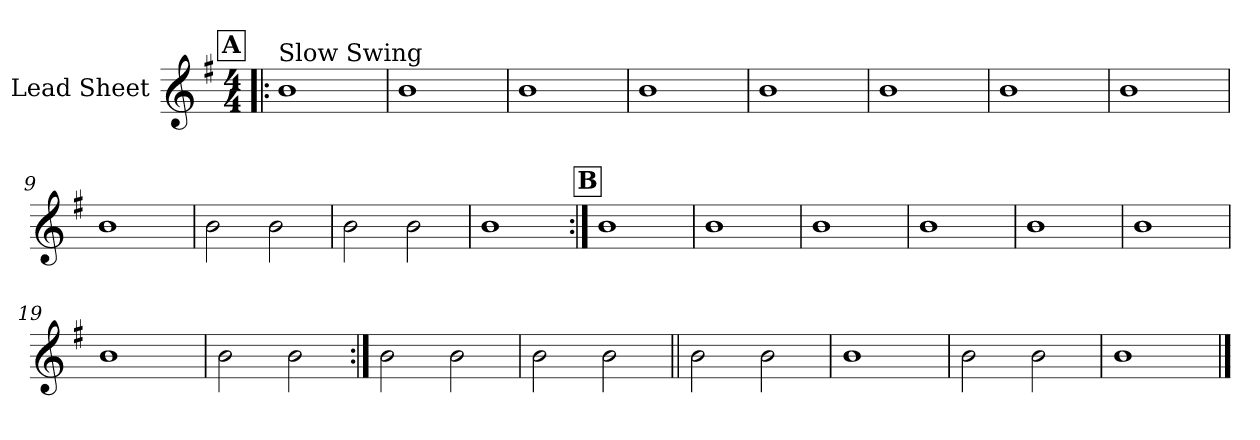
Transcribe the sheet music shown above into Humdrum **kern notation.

**kern
*part1
*staff1
*I"Lead Sheet
*clefG2
*k[f#]
*G:
*M4/4
!!LO:REH:place=s1:a:fs=14:t=A
=1!|:
!LO:TX:a:t=Slow Swing
1b
=2
1b
=3
1b
=4
1b
!!LO:LB:g=z
=5
1b
=6
1b
=7
1b
=8
1b
!!LO:LB:g=z
=9
1b
=10
2b\
2b\
=11
2b\
2b\
=12
1b
!!LO:LB:g=z
!!LO:REH:place=s1:a:fs=14:t=B
=13:|!
1b
=14
1b
=15
1b
=16
1b
!!LO:LB:g=z
=17
1b
=18
1b
=19
1b
=20
2b\
2b\
!!LO:LB:g=z
=21:|!
2b\
2b\
=22
2b\
2b\
!!LO:LB:g=z
=23||
2b\
2b\
=24
1b
=25
2b\
2b\
=26
1b
==
*-
